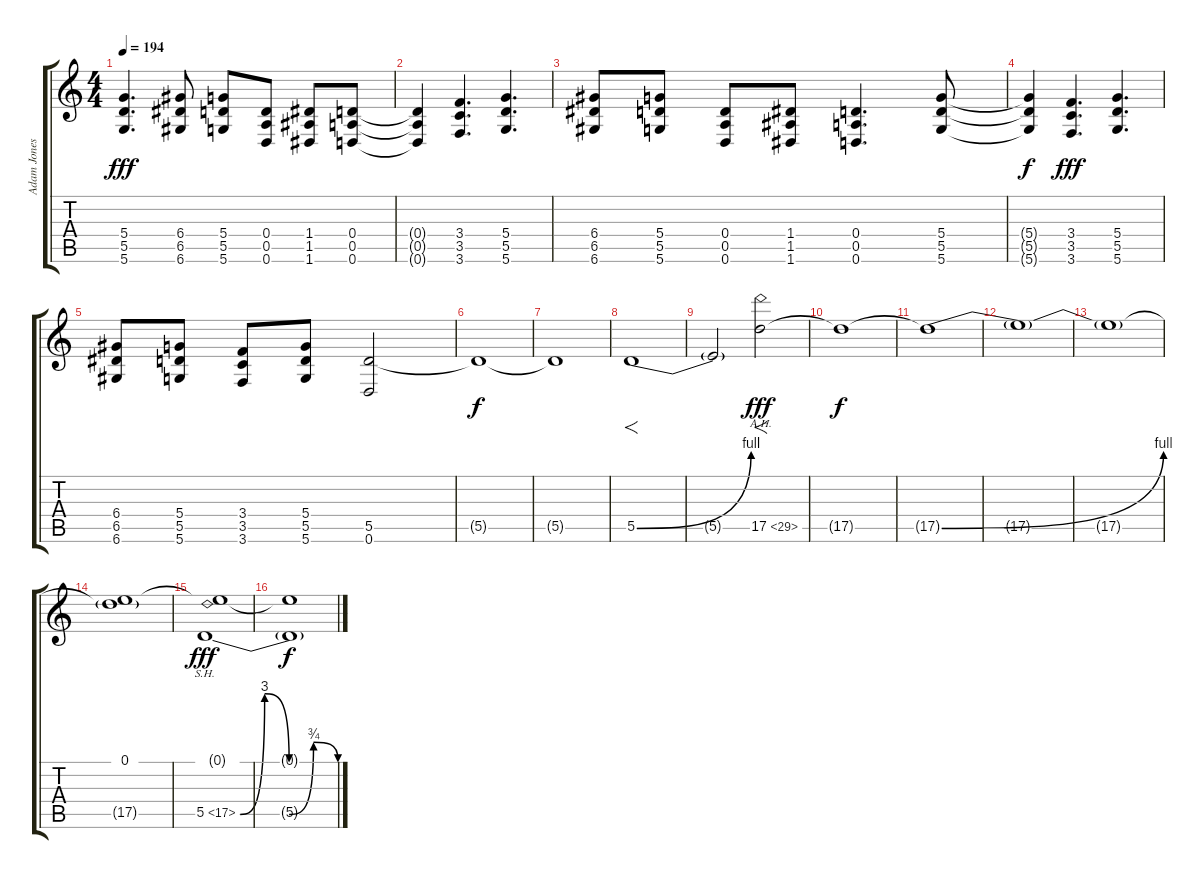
\track ("Adam Jones" "Adam Jones") {instrument distortionguitar}
\staff {score tabs}
\tuning (E4 B3 G3 D3 A2 D2) {hide}
\ts (4 4)
\tempo 194
\clef g2
\ks c
(5.4 5.5 5.6).4{d dy fff} (6.4 6.5 6.6).8 (5.4 5.5 5.6).8 (0.4 0.5 0.6).8 (1.4 1.5 1.6).8 (0.4 0.5 0.6).8 |
(0.4{t} 0.5{t} 0.6{t}).4 (3.4 3.5 3.6).4{d} (5.4 5.5 5.6).4{d} |
(6.4 6.5 6.6).8 (5.4 5.5 5.6).8 (0.4 0.5 0.6).8 (1.4 1.5 1.6).8 (0.4 0.5 0.6).4{d} (5.4 5.5 5.6).8 |
(5.4{t} 5.5{t} 5.6{t}).4{dy f} (3.4 3.5 3.6).4{d dy fff} (5.4 5.5 5.6).4{d} |
(6.4 6.5 6.6).8 (5.4 5.5 5.6).8 (3.4 3.5 3.6).8 (5.4 5.5 5.6).8{volume 12} (5.5 0.6).2 |
5.5{t}.1{dy f} |
5.5{t}.1 |
5.5{be (bend 0 0 60 4)}.1{f} |
5.5{t}.2 17.5{ah 12}.2{f dy fff} |
17.5{t}.1{dy f} |
17.5{be (bend 0 0 60 4) t}.1 |
17.5{t}.1 |
17.5{t}.1{volume 1} |
(0.1 17.5{t}).1 |
(0.1{t} 5.5{be (custom 0 0 15 12 30 0 45 3 60 0) sh 12}).1{dy fff volume 10} |
(0.1{t} 5.5{t}).1{dy f}
